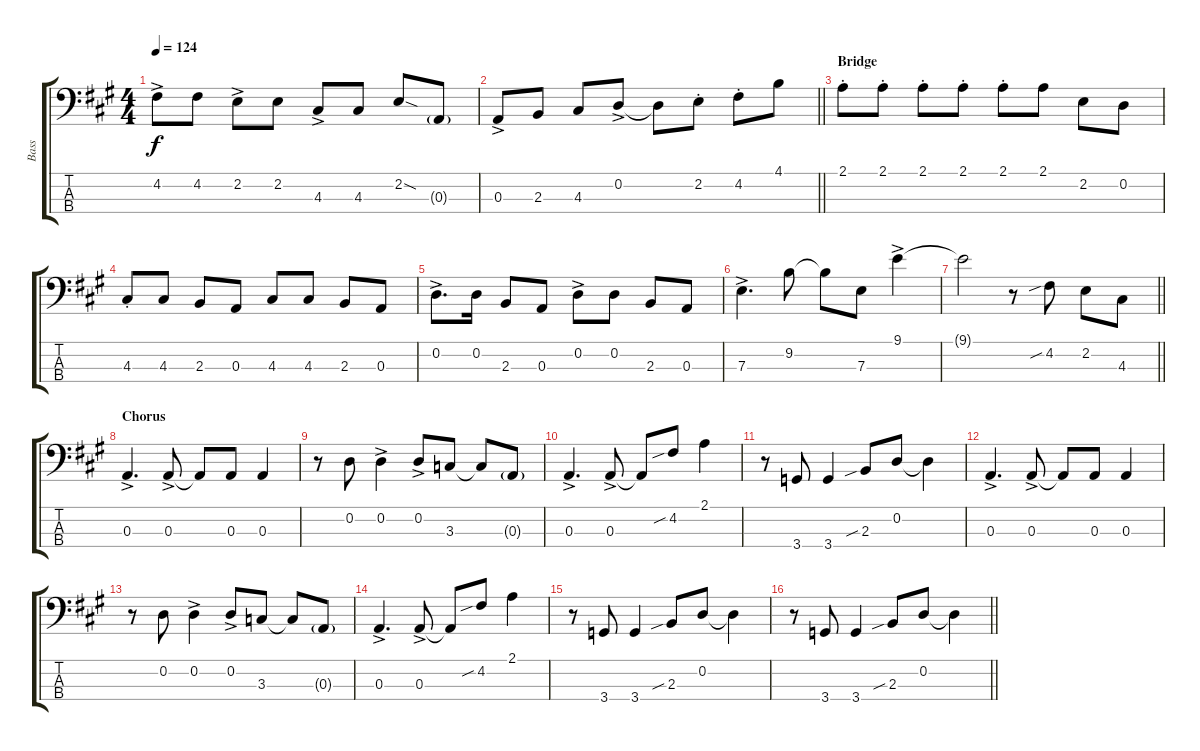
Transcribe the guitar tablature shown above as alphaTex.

\track ("Bass" "Bass") {instrument electricbassfinger}
\staff {score tabs}
\tuning (G2 D2 A1 E1) {hide}
\ts (4 4)
\tempo 124
\clef f4
\ks a
4.2{ac}.8{dy f} 4.2.8 2.2{ac}.8 2.2.8 4.3{ac}.8 4.3.8 2.2{sod}.8 0.3{g}.8 |
\barLineRight lightlight
0.3{ac}.8 2.3.8 4.3.8 0.2{ac}.8 0.2{t}.8 2.2{st}.8 4.2{st}.8 4.1.8 |
\section ("" "Bridge")
2.1{st}.8 2.1{st}.8 2.1{st}.8 2.1{st}.8 2.1{st}.8 2.1.8 2.2.8 0.2.8 |
4.3{st}.8 4.3.8 2.3.8 0.3.8 4.3.8 4.3.8 2.3.8 0.3.8 |
0.2{ac}.8{d} 0.2.16 2.3.8 0.3.8 0.2{ac}.8 0.2.8 2.3.8 0.3.8 |
7.3{ac}.4{d} 9.2.8 9.2{t}.8 7.3.8 9.1{ac}.4 |
\barLineRight lightlight
9.1{t}.2 r.8 4.2{sib}.8 2.2.8 4.3.8 |
\section ("" "Chorus")
0.3{ac}.4{d} 0.3{ac}.8 0.3{t}.8 0.3.8 0.3.4 |
r.8 0.2.8 0.2{ac}.4 0.2{ac}.8 3.3.8 3.3{t}.8 0.3{g}.8 |
0.3{ac}.4{d} 0.3{ac}.8 0.3{t}.8 4.2{sib}.8 2.1.4 |
r.8 3.4.8 3.4.4 2.3{sib}.8 0.2.8 0.2{t}.4 |
0.3{ac}.4{d} 0.3{ac}.8 0.3{t}.8 0.3.8 0.3.4 |
r.8 0.2.8 0.2{ac}.4 0.2{ac}.8 3.3.8 3.3{t}.8 0.3{g}.8 |
0.3{ac}.4{d} 0.3{ac}.8 0.3{t}.8 4.2{sib}.8 2.1.4 |
r.8 3.4.8 3.4.4 2.3{sib}.8 0.2.8 0.2{t}.4 |
\barLineRight lightlight
r.8 3.4.8 3.4.4 2.3{sib}.8 0.2.8 0.2{t}.4
